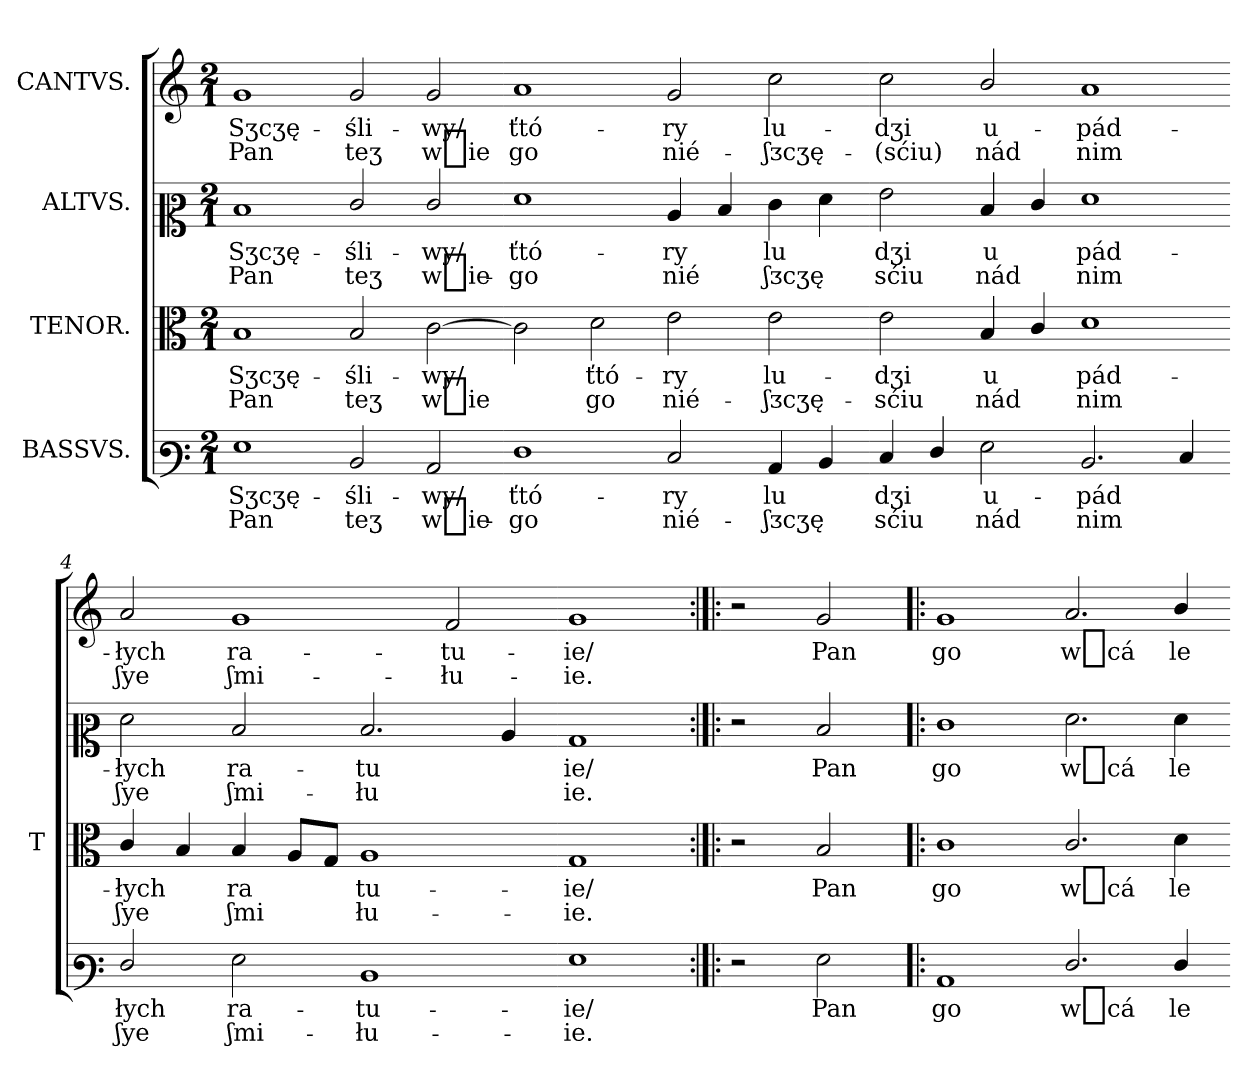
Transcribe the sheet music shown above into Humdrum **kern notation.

**kern	**text	**text	**kern	**text	**text	**kern	**text	**text	**kern	**text	**text
*part4	*part4	*part4	*part3	*part3	*part3	*part2	*part2	*part2	*part1	*part1	*part1
*staff4	*staff4	*staff4	*staff3	*staff3	*staff3	*staff2	*staff2	*staff2	*staff1	*staff1	*staff1
*I"BASSVS.	*	*	*I"TENOR.	*	*	*I"ALTVS.	*	*	*I"CANTVS.	*	*
*	*	*	*I'T	*	*	*	*	*	*	*	*
*clefF3	*	*	*clefC3	*	*	*clefC2	*	*	*clefG2	*	*
*k[]	*	*	*k[]	*	*	*k[]	*	*	*k[]	*	*
*C:	*	*	*C:	*	*	*C:	*	*	*C:	*	*
*M2/1	*	*	*M2/1	*	*	*M2/1	*	*	*M2/1	*	*
*MM300	*	*	*MM300	*	*	*MM300	*	*	*MM300	*	*
=1	=1	=1	=1	=1	=1	=1	=1	=1	=1	=1	=1
1G	Sӡcӡę-	Pan	1B	Sӡcӡę-	Pan	1d	Sӡcӡę-	Pan	1g	Sӡcӡę-	Pan
2D	-śli-	teӡ	2B	-śli-	teӡ	2e/	-śli-	teӡ	2g	-śli-	teӡ
2C	-wy/	w_ie-	[2c	-wy/	w_ie	2e/	-wy/	w_ie-	2g	-wy/	w_ie
=2-	=2-	=2-	=2-	=2-	=2-	=2-	=2-	=2-	=2-	=2-	=2-
1F	ťtó-	-go	2c]	.	.	1f	ťtó-	-go	1a	ťtó-	go
.	.	.	2d	ťtó-	go	.	.	.	.	.	.
2E	-ry	nié-	2e	-ry	nié-	4c	-ry	nié	2g	-ry	nié-
.	.	.	.	.	.	4d	.	.	.	.	.
4C	lu	-ʃᴣcӡę	2e	lu-	-ʃᴣcӡę-	4e	lu	ʃᴣcӡę	2cc	lu-	-ʃᴣcӡę-
4D	.	.	.	.	.	4f	.	.	.	.	.
=3-	=3-	=3-	=3-	=3-	=3-	=3-	=3-	=3-	=3-	=3-	=3-
4E	dӡi	sćiu	2e	-dӡi	-sćiu	2g	dӡi	sćiu	2cc	-dӡi	-(sćiu)
4F/	.	.	.	.	.	.	.	.	.	.	.
2G	u-	nád	4B	u	nád	4d	u	nád	2b/	u-	nád
.	.	.	4c/	.	.	4e/	.	.	.	.	.
2.D	-pád	nim	1d	pád-	nim	1f	pád-	nim	1a	-pád-	nim
4E	.	.	.	.	.	.	.	.	.	.	.
=4-	=4-	=4-	=4-	=4-	=4-	=4-	=4-	=4-	=4-	=4-	=4-
2F/	łych	ʃye	4c/	-łych	ʃye	2f	-łych	ʃye	2a	-łych	ʃye
.	.	.	4B	.	.	.	.	.	.	.	.
2G	ra-	ʃmi-	4B	ra	ʃmi	2d	ra-	ʃmi-	1g	ra-	ʃmi-
.	.	.	8AL	.	.	.	.	.	.	.	.
.	.	.	8GJ	.	.	.	.	.	.	.	.
1D	-tu-	-łu-	1A	tu-	łu-	2.d	-tu	-łu	.	.	.
.	.	.	.	.	.	.	.	.	2f	-tu-	-łu-
.	.	.	.	.	.	4c	.	.	.	.	.
=5-	=5-	=5-	=5-	=5-	=5-	=5-	=5-	=5-	=5-	=5-	=5-
1G	-ie/	-ie.	1G	-ie/	-ie.	1B	ie/	ie.	1g	-ie/	-ie.
=:|!:	=:|!:	=:|!:	=:|!:	=:|!:	=:|!:	=:|!:	=:|!:	=:|!:	=:|!:	=:|!:	=:|!:
2r	.	.	2r	.	.	2r	.	.	2r	.	.
2G	Pan	.	2B	Pan	.	2d	Pan	.	2g	Pan	.
=6-	=6-	=6-	=6-	=6-	=6-	=6-	=6-	=6-	=6-	=6-	=6-
1C	go	.	1c	go	.	1e	go	.	1g	go	.
2.F/	w_cá	.	2.c/	w_cá	.	2.f	w_cá	.	2.a	w_cá	.
4F/	le	.	4d	le	.	4f	le	.	4b/	le	.
=-	=-	=-	=-	=-	=-	=-	=-	=-	=-	=-	=-
*-	*-	*-	*-	*-	*-	*-	*-	*-	*-	*-	*-
